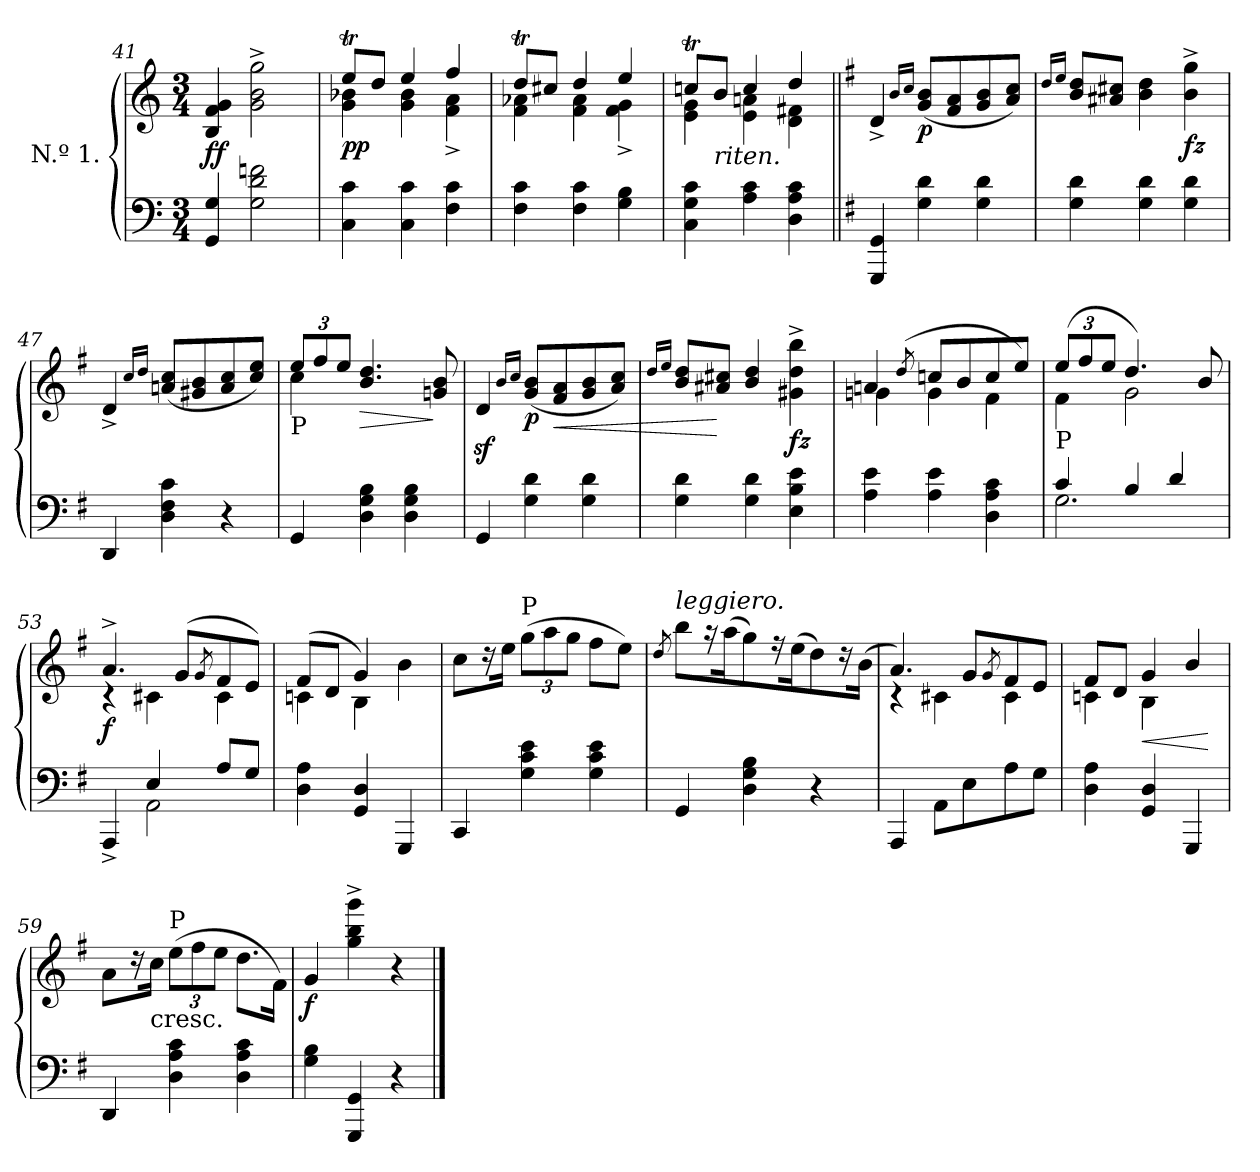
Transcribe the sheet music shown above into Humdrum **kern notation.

**kern	**kern	**dynam
*part1	*part1	*part1
*staff2	*staff1	*staff1/2
*I"N.º 1.	*	*
*clefF4	*clefG2	*
*k[]	*k[]	*
*M3/4	*M3/4	*
=41	=41	=41
!	!	!LO:DY:b
4GG/ 4G/	4B/ 4f/ 4g/	ff
2G\ 2d\ 2fn\	2g\^ 2b\^ 2gg\^	.
=42	=42	=42
*	*^	*
!	!	!	!LO:DY:b
4C\ 4c\	8eet/L	4g\ 4b-X\	pp
.	8dd/J	.	.
4C\ 4c\	4ee/	4g\ 4b-\	.
4F\ 4c\	4ff/	4f\^ 4a\^	.
=43	=43	=43	=43
4F\ 4c\	8ddT/L	4f\ 4a-X\	.
.	8cc#X/J	.	.
4F\ 4c\	4dd/	4f\ 4a-\	.
4G\ 4B\	4ee/	4f\^ 4g\^	.
!!LO:LB:g=z	!!
=44	=44	=44	=44
4C\ 4G\ 4c\	8ccnT/L	4e\ 4g\	.
!	!LO:TX:b:i:t=riten.	!	!
.	8b/J	.	.
4A\ 4c\	4cc/	4e\ 4an\	.
4D\ 4A\ 4c\	4dd/	4d\ 4f#X\	.
!	!	!LO:TX:a:t=a tempo.	!
*	*v	*v	*
=45||	=45||	=45||
*k[f#]	*k[f#]	*
4GGG/ 4GG/	4d^/	.
.	16qb/LL	.
.	16qcc/JJ	.
!	!	!LO:DY:b
4G\ 4d\	(<8g/ 8b/L	p
.	8f#/ 8a/	.
4G\ 4d\	8g/ 8b/	.
.	8a/ 8cc/J)	.
=46	=46	=46
.	16qdd/LL	.
.	16qee/JJ	.
4G\ 4d\	8b/ 8dd/L	.
.	8a#X/ 8cc#X/J	.
4G\ 4d\	4b\ 4dd\	.
!	!	!LO:DY:b
4G\ 4d\	4b\^ 4gg\^	fz
=47	=47	=47
4DD/	4d^/	.
.	16qcc/LL	.
.	16qdd/JJ	.
4D\ 4F#\ 4c\	(<8an/ 8cc/L	.
.	8g#X/ 8b/	.
4r	8a/ 8cc/	.
.	8cc/ 8ee/J)	.
=48	=48	=48
*	*Xbrackettup	*
*	*^	*
!	!LO:TX:b:t=P	!	!
4GG/	12ee/L	4cc\	.
.	12ff#/	.	.
.	12ee/J	.	.
!	!	!	!LO:HP:b
4D\ 4G\ 4B\	4.b/ 4.dd/	4.raayy	>
4D\ 4G\ 4B\	.	.	.
.	8gn/ 8b/	8rcyy	]
*	*v	*v	*
=49	=49	=49
4GG/	4dz</	.
.	16qb/LL	.
.	16qcc/JJ	.
!	!	!LO:DY:b
4G\ 4d\	(<8g/ 8b/L	p
!	!	!LO:HP:b
.	8f#/ 8a/	<
4G\ 4d\	8g/ 8b/	.
.	8a/ 8cc/J)	.
!!LO:LB:g=z
=50	=50	=50
.	16qdd/LL	.
.	16qee/JJ	.
4G\ 4d\	8b/ 8dd/L	.
.	8a#X/ 8cc#X/J	[
4G\ 4d\	4b/ 4dd/	.
!	!	!LO:DY:b
4E\ 4B\ 4e\	4g#X\^ 4dd\^ 4bb\^	fz
=51	=51	=51
*	*^	*
4A\ 4e\	4an/	4gn\	.
.	(>8qdd/	.	.
4A\ 4e\	8ccn/L	4g\	.
.	8b/	.	.
4D\ 4A\ 4c\	8cc/	4f#\	.
.	8ee/J)	.	.
=52	=52	=52	=52
*^	*	*	*
!	!	!LO:TX:b:t=P	!	!
4c/	2.G\	(>12ee/L	4f#\	.
.	.	12ff#/	.	.
.	.	12ee/J	.	.
4B/	.	4.dd/)	2g\	.
4d/	.	.	.	.
.	.	8b/	.	.
=53	=53	=53	=53	=53
!	!	!	!	!LO:DY:b
4AAA^/	4rcyy	4.a^/	4rc	f
4E/	2AA\	.	4c#X\	.
.	.	(>8g/L	.	.
.	.	8qg/	.	.
8A/L	.	8f#/	4c#\	.
8G/J	.	8e/J)	.	.
*v	*v	*	*	*
=54	=54	=54	=54
4D\ 4A\	(>8f#/L	4cn\	.
.	8d/J	.	.
4GG/ 4D/	4g/)	4B\	.
4GGG/	4rAyy	4b\	.
*	*v	*v	*
=55	=55	=55
4CC/	8cc\L	.
.	16rdd	.
.	16ee\Jk	.
!	!LO:TX:a:t=P	!
4G\ 4c\ 4e\	(>12gg\L	.
.	12aa\	.
.	12gg\J	.
4G\ 4c\ 4e\	8ff#\L	.
.	8ee\J)	.
!!LO:PB:g=z
=56	=56	=56
.	8qdd/	.
!	!LO:TX:a:i:t=leggiero.	!
4GG/	8bb\L	.
.	16raa	.
.	(>16aa\K	.
4D\ 4G\ 4B\	8gg\)	.
.	16r	.
.	(>16ee\K	.
4r	8dd\)	.
.	16rdd	.
.	(>16b\Jk	.
=57	=57	=57
*	*^	*
4AAA/	4.a/)	4rc	.
8AA\L	.	4c#X\	.
8E\	8g/L	.	.
.	8qg/	.	.
8A\	8f#/	4c#\	.
8G\J	8e/J	.	.
=58	=58	=58	=58
4D\ 4A\	8f#/L	4cn\	.
.	8d/J	.	.
!	!	!	!LO:HP:b
4GG/ 4D/	4g/	4B\	<
4GGG/	4b/	4rAyy	.
*	*v	*v	*
.	.	[
=59	=59	=59
4DD/	8a\L	.
.	16r	.
!	!LO:TX:b:t=cresc.	!
.	16cc\Jk	.
!	!LO:TX:a:t=P	!
4D\ 4A\ 4c\	(>12ee\L	.
.	12ff#\	.
.	12ee\J	.
4D\ 4A\ 4c\	8.dd\L	.
.	16f#\Jk)	.
=60	=60	=60
!	!	!LO:DY:b
4G\ 4B\	4g/	f
4GGG/ 4GG/	4gg\^ 4bb\^ 4ggg\^	.
4r	4r	.
==	==	==
*-	*-	*-
